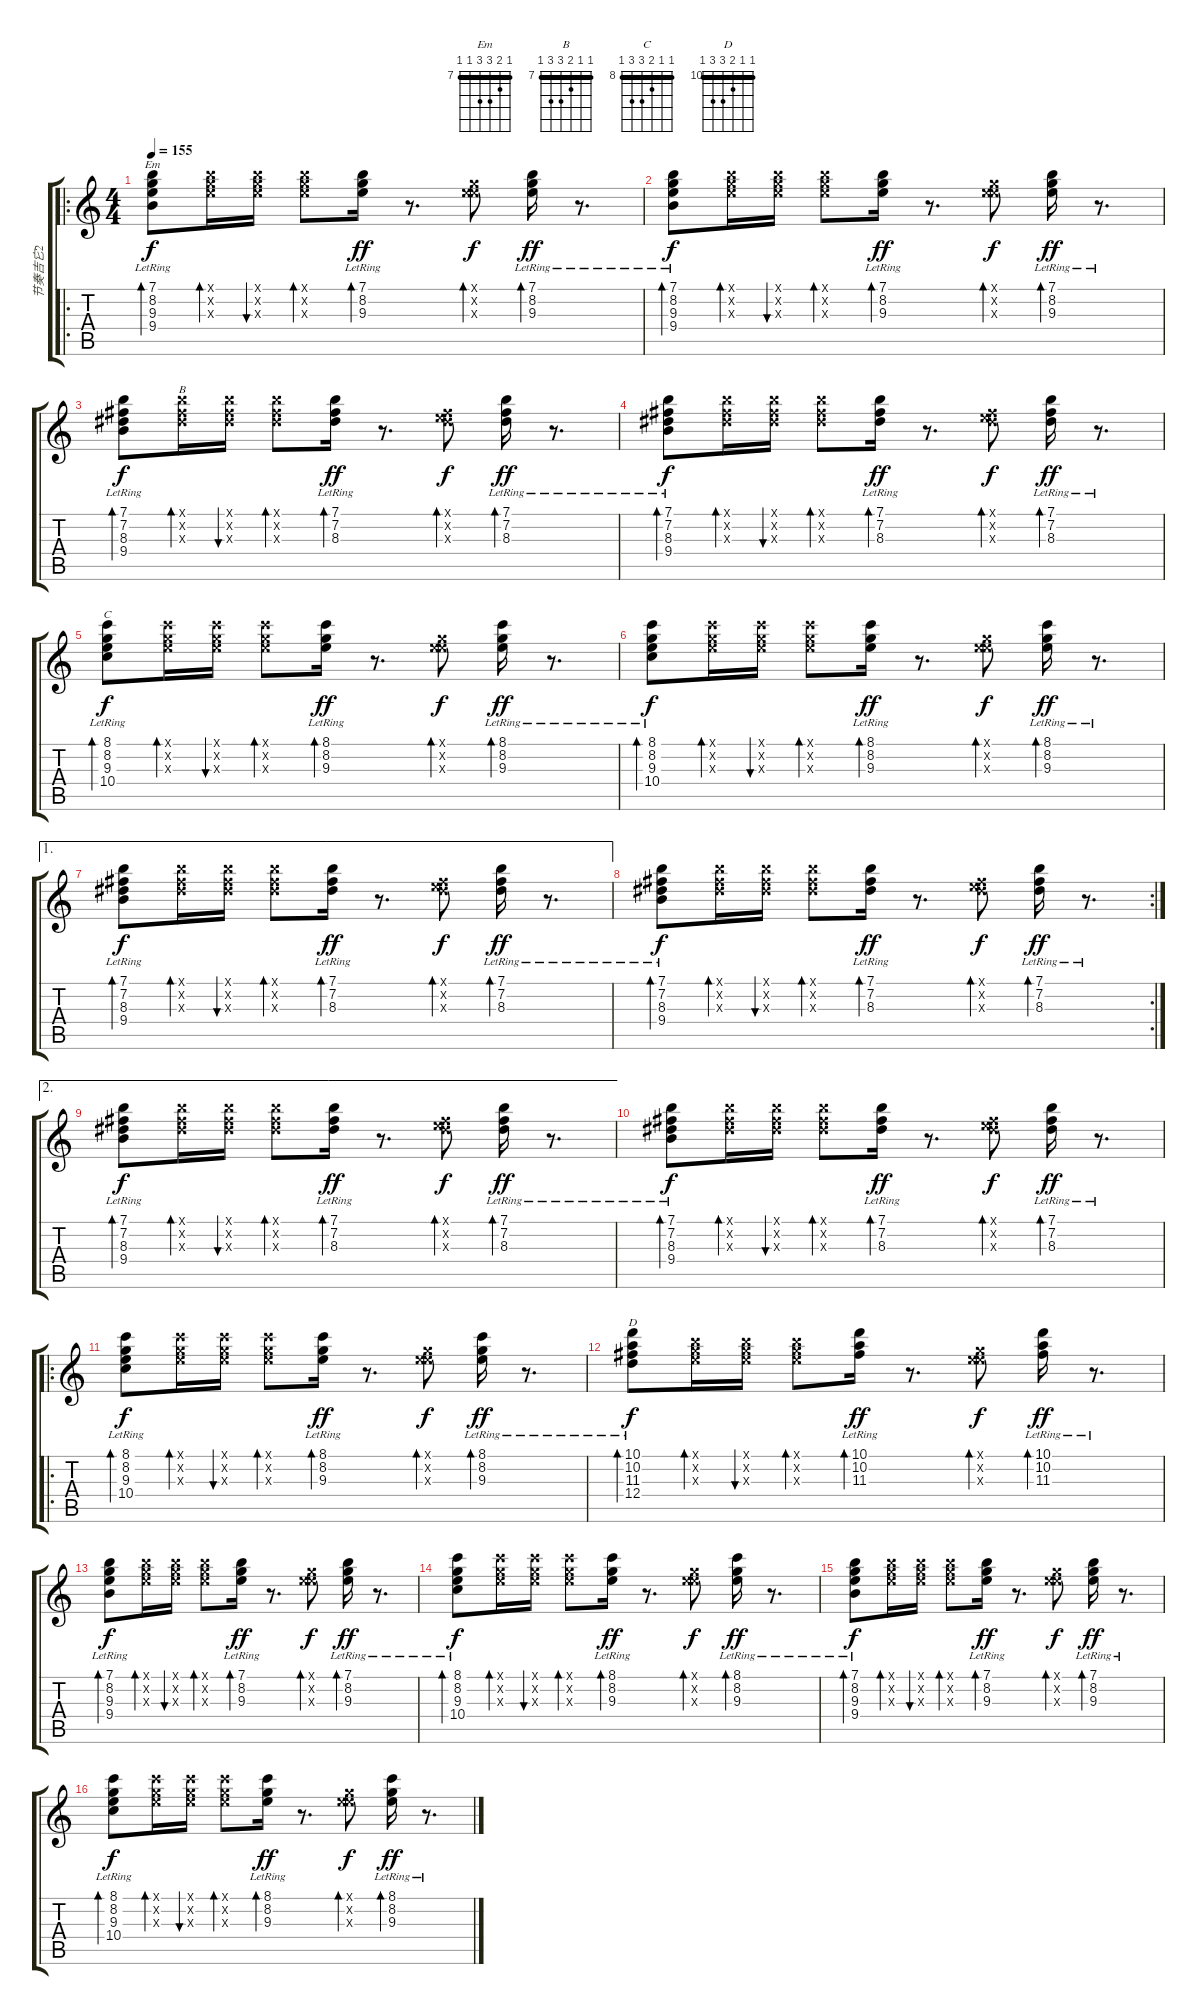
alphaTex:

\track ("节奏吉它2" "节奏吉它2") {instrument acousticguitarnylon}
\staff {score tabs}
\tuning (E4 B3 G3 D3 A2 E2) {hide}
\chord ("Em" 7 8 9 9 7 7) {firstfret 7 barre 7}
\chord ("B" 7 7 8 9 9 7) {firstfret 7 barre 7}
\chord ("C" 8 8 9 10 10 8) {firstfret 8 barre 8}
\chord ("D" 10 10 11 12 12 10) {firstfret 10 barre 10}
\ro
\ts (4 4)
\tempo 155
\clef g2
\ks c
(7.1{lr} 8.2{lr} 9.3{lr} 9.4{lr}).8{bd 120 ch "Em" dy f} (7.1{x} 8.2{x} 9.3{x}).16{bd 120} (7.1{x} 8.2{x} 9.3{x}).16{bu 120} (7.1{x} 8.2{x} 9.3{x}).8{bd 120} (7.1{lr} 8.2{lr} 9.3{lr}).16{bd 120 dy ff} r.8{d} (0.1{x} 8.2{x} 9.3{x}).8{bd 120 dy f} (7.1{lr} 8.2{lr} 9.3{lr}).16{bd 120 dy ff} r.8{d} |
(7.1{lr} 8.2{lr} 9.3{lr} 9.4{lr}).8{bd 120 dy f} (7.1{x} 8.2{x} 9.3{x}).16{bd 120} (7.1{x} 8.2{x} 9.3{x}).16{bu 120} (7.1{x} 8.2{x} 9.3{x}).8{bd 120} (7.1{lr} 8.2{lr} 9.3{lr}).16{bd 120 dy ff} r.8{d} (0.1{x} 8.2{x} 9.3{x}).8{bd 120 dy f} (7.1{lr} 8.2{lr} 9.3{lr}).16{bd 120 dy ff} r.8{d} |
(7.1{lr} 7.2{lr} 8.3{lr} 9.4{lr}).8{bd 120 dy f} (7.1{x} 7.2{x} 8.3{x}).16{bd 120 ch "B"} (7.1{x} 7.2{x} 8.3{x}).16{bu 120} (7.1{x} 7.2{x} 8.3{x}).8{bd 120} (7.1{lr} 7.2{lr} 8.3{lr}).16{bd 120 dy ff} r.8{d} (0.1{x} 7.2{x} 8.3{x}).8{bd 120 dy f} (7.1{lr} 7.2{lr} 8.3{lr}).16{bd 120 dy ff} r.8{d} |
(7.1{lr} 7.2{lr} 8.3{lr} 9.4{lr}).8{bd 120 dy f} (7.1{x} 7.2{x} 8.3{x}).16{bd 120} (7.1{x} 7.2{x} 8.3{x}).16{bu 120} (7.1{x} 7.2{x} 8.3{x}).8{bd 120} (7.1{lr} 7.2{lr} 8.3{lr}).16{bd 120 dy ff} r.8{d} (0.1{x} 7.2{x} 8.3{x}).8{bd 120 dy f} (7.1{lr} 7.2{lr} 8.3{lr}).16{bd 120 dy ff} r.8{d} |
(8.1{lr} 8.2{lr} 9.3{lr} 10.4{lr}).8{bd 120 ch "C" dy f} (8.1{x} 8.2{x} 9.3{x}).16{bd 120} (8.1{x} 8.2{x} 9.3{x}).16{bu 120} (8.1{x} 8.2{x} 9.3{x}).8{bd 120} (8.1{lr} 8.2{lr} 9.3{lr}).16{bd 120 dy ff} r.8{d} (0.1{x} 8.2{x} 9.3{x}).8{bd 120 dy f} (8.1{lr} 8.2{lr} 9.3{lr}).16{bd 120 dy ff} r.8{d} |
(8.1{lr} 8.2{lr} 9.3{lr} 10.4{lr}).8{bd 120 dy f} (8.1{x} 8.2{x} 9.3{x}).16{bd 120} (8.1{x} 8.2{x} 9.3{x}).16{bu 120} (8.1{x} 8.2{x} 9.3{x}).8{bd 120} (8.1{lr} 8.2{lr} 9.3{lr}).16{bd 120 dy ff} r.8{d} (0.1{x} 8.2{x} 9.3{x}).8{bd 120 dy f} (8.1{lr} 8.2{lr} 9.3{lr}).16{bd 120 dy ff} r.8{d} |
\ae 1
(7.1{lr} 7.2{lr} 8.3{lr} 9.4{lr}).8{bd 120 dy f} (7.1{x} 7.2{x} 8.3{x}).16{bd 120} (7.1{x} 7.2{x} 8.3{x}).16{bu 120} (7.1{x} 7.2{x} 8.3{x}).8{bd 120} (7.1{lr} 7.2{lr} 8.3{lr}).16{bd 120 dy ff} r.8{d} (0.1{x} 7.2{x} 8.3{x}).8{bd 120 dy f} (7.1{lr} 7.2{lr} 8.3{lr}).16{bd 120 dy ff} r.8{d} |
\rc 2
(7.1{lr} 7.2{lr} 8.3{lr} 9.4{lr}).8{bd 120 dy f} (7.1{x} 7.2{x} 8.3{x}).16{bd 120} (7.1{x} 7.2{x} 8.3{x}).16{bu 120} (7.1{x} 7.2{x} 8.3{x}).8{bd 120} (7.1{lr} 7.2{lr} 8.3{lr}).16{bd 120 dy ff} r.8{d} (0.1{x} 7.2{x} 8.3{x}).8{bd 120 dy f} (7.1{lr} 7.2{lr} 8.3{lr}).16{bd 120 dy ff} r.8{d} |
\ae 2
(7.1{lr} 7.2{lr} 8.3{lr} 9.4{lr}).8{bd 120 dy f} (7.1{x} 7.2{x} 8.3{x}).16{bd 120} (7.1{x} 7.2{x} 8.3{x}).16{bu 120} (7.1{x} 7.2{x} 8.3{x}).8{bd 120} (7.1{lr} 7.2{lr} 8.3{lr}).16{bd 120 dy ff} r.8{d} (0.1{x} 7.2{x} 8.3{x}).8{bd 120 dy f} (7.1{lr} 7.2{lr} 8.3{lr}).16{bd 120 dy ff} r.8{d} |
(7.1{lr} 7.2{lr} 8.3{lr} 9.4{lr}).8{bd 120 dy f} (7.1{x} 7.2{x} 8.3{x}).16{bd 120} (7.1{x} 7.2{x} 8.3{x}).16{bu 120} (7.1{x} 7.2{x} 8.3{x}).8{bd 120} (7.1{lr} 7.2{lr} 8.3{lr}).16{bd 120 dy ff} r.8{d} (0.1{x} 7.2{x} 8.3{x}).8{bd 120 dy f} (7.1{lr} 7.2{lr} 8.3{lr}).16{bd 120 dy ff} r.8{d} |
\ro
(8.1{lr} 8.2{lr} 9.3{lr} 10.4{lr}).8{bd 120 dy f} (8.1{x} 8.2{x} 9.3{x}).16{bd 120} (8.1{x} 8.2{x} 9.3{x}).16{bu 120} (8.1{x} 8.2{x} 9.3{x}).8{bd 120} (8.1{lr} 8.2{lr} 9.3{lr}).16{bd 120 dy ff} r.8{d} (0.1{x} 8.2{x} 9.3{x}).8{bd 120 dy f} (8.1{lr} 8.2{lr} 9.3{lr}).16{bd 120 dy ff} r.8{d} |
(10.1{lr} 10.2{lr} 11.3{lr} 12.4{lr}).8{bd 120 ch "D" dy f} (7.1{x} 8.2{x} 9.3{x}).16{bd 120} (7.1{x} 8.2{x} 9.3{x}).16{bu 120} (7.1{x} 8.2{x} 9.3{x}).8{bd 120} (10.1{lr} 10.2{lr} 11.3{lr}).16{bd 120 dy ff} r.8{d} (0.1{x} 8.2{x} 9.3{x}).8{bd 120 dy f} (10.1{lr} 10.2{lr} 11.3{lr}).16{bd 120 dy ff} r.8{d} |
(7.1{lr} 8.2{lr} 9.3{lr} 9.4{lr}).8{bd 120 dy f} (7.1{x} 8.2{x} 9.3{x}).16{bd 120} (7.1{x} 8.2{x} 9.3{x}).16{bu 120} (7.1{x} 8.2{x} 9.3{x}).8{bd 120} (7.1{lr} 8.2{lr} 9.3{lr}).16{bd 120 dy ff} r.8{d} (0.1{x} 8.2{x} 9.3{x}).8{bd 120 dy f} (7.1{lr} 8.2{lr} 9.3{lr}).16{bd 120 dy ff} r.8{d} |
(8.1{lr} 8.2{lr} 9.3{lr} 10.4{lr}).8{bd 120 dy f} (8.1{x} 8.2{x} 9.3{x}).16{bd 120} (8.1{x} 8.2{x} 9.3{x}).16{bu 120} (8.1{x} 8.2{x} 9.3{x}).8{bd 120} (8.1{lr} 8.2{lr} 9.3{lr}).16{bd 120 dy ff} r.8{d} (0.1{x} 8.2{x} 9.3{x}).8{bd 120 dy f} (8.1{lr} 8.2{lr} 9.3{lr}).16{bd 120 dy ff} r.8{d} |
(7.1{lr} 8.2{lr} 9.3{lr} 9.4{lr}).8{bd 120 dy f} (7.1{x} 8.2{x} 9.3{x}).16{bd 120} (7.1{x} 8.2{x} 9.3{x}).16{bu 120} (7.1{x} 8.2{x} 9.3{x}).8{bd 120} (7.1{lr} 8.2{lr} 9.3{lr}).16{bd 120 dy ff} r.8{d} (0.1{x} 8.2{x} 9.3{x}).8{bd 120 dy f} (7.1{lr} 8.2{lr} 9.3{lr}).16{bd 120 dy ff} r.8{d} |
(8.1{lr} 8.2{lr} 9.3{lr} 10.4{lr}).8{bd 120 dy f} (8.1{x} 8.2{x} 9.3{x}).16{bd 120} (8.1{x} 8.2{x} 9.3{x}).16{bu 120} (8.1{x} 8.2{x} 9.3{x}).8{bd 120} (8.1{lr} 8.2{lr} 9.3{lr}).16{bd 120 dy ff} r.8{d} (0.1{x} 8.2{x} 9.3{x}).8{bd 120 dy f} (8.1{lr} 8.2{lr} 9.3{lr}).16{bd 120 dy ff} r.8{d}
